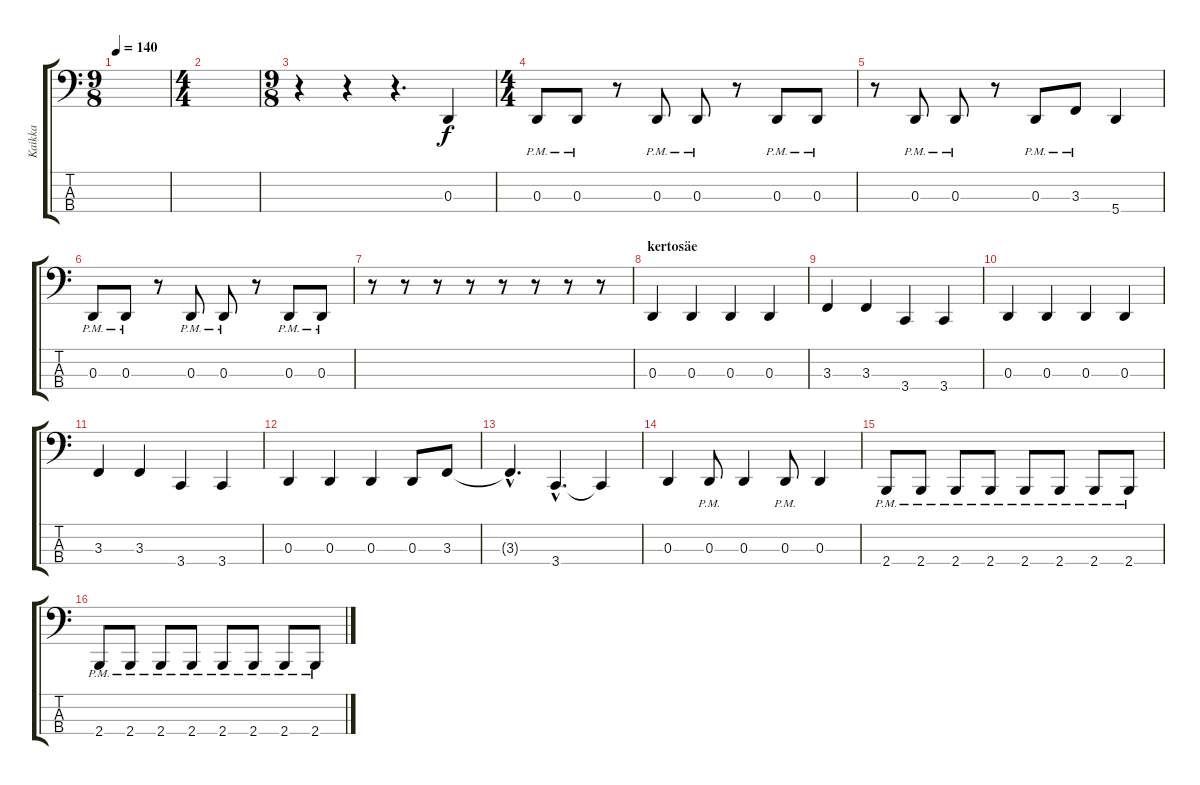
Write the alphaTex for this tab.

\track ("Kaikka" "Kaikka") {instrument electricbasspick}
\staff {score tabs}
\tuning (D2 A1 D1 A0) {hide}
\ts (9 8)
\tempo 140
\clef f4
\ks c
|
\ts (4 4)
|
\ts (9 8)
r.4 r.4 r.4{d} 0.3.4 |
\ts (4 4)
0.3{pm}.8 0.3{pm}.8 r.8 0.3{pm}.8 0.3{pm}.8 r.8 0.3{pm}.8 0.3{pm}.8 |
r.8 0.3{pm}.8 0.3{pm}.8 r.8 0.3{pm}.8 3.3{pm}.8 5.4.4 |
0.3{pm}.8 0.3{pm}.8 r.8 0.3{pm}.8 0.3{pm}.8 r.8 0.3{pm}.8 0.3{pm}.8 |
r.8 r.8 r.8 r.8 r.8 r.8 r.8 r.8 |
\section ("" "kertosäe")
0.3.4 0.3.4 0.3.4 0.3.4 |
3.3.4 3.3.4 3.4.4 3.4.4 |
0.3.4 0.3.4 0.3.4 0.3.4 |
3.3.4 3.3.4 3.4.4 3.4.4 |
0.3.4 0.3.4 0.3.4 0.3.8 3.3.8 |
3.3{hac t}.4{d} 3.4{hac}.4{d} 3.4{t}.4 |
0.3.4 0.3{pm}.8 0.3.4 0.3{pm}.8 0.3.4 |
2.4{pm}.8 2.4{pm}.8 2.4{pm}.8 2.4{pm}.8 2.4{pm}.8 2.4{pm}.8 2.4{pm}.8 2.4{pm}.8 |
2.4{pm}.8 2.4{pm}.8 2.4{pm}.8 2.4{pm}.8 2.4{pm}.8 2.4{pm}.8 2.4{pm}.8 2.4{pm}.8
